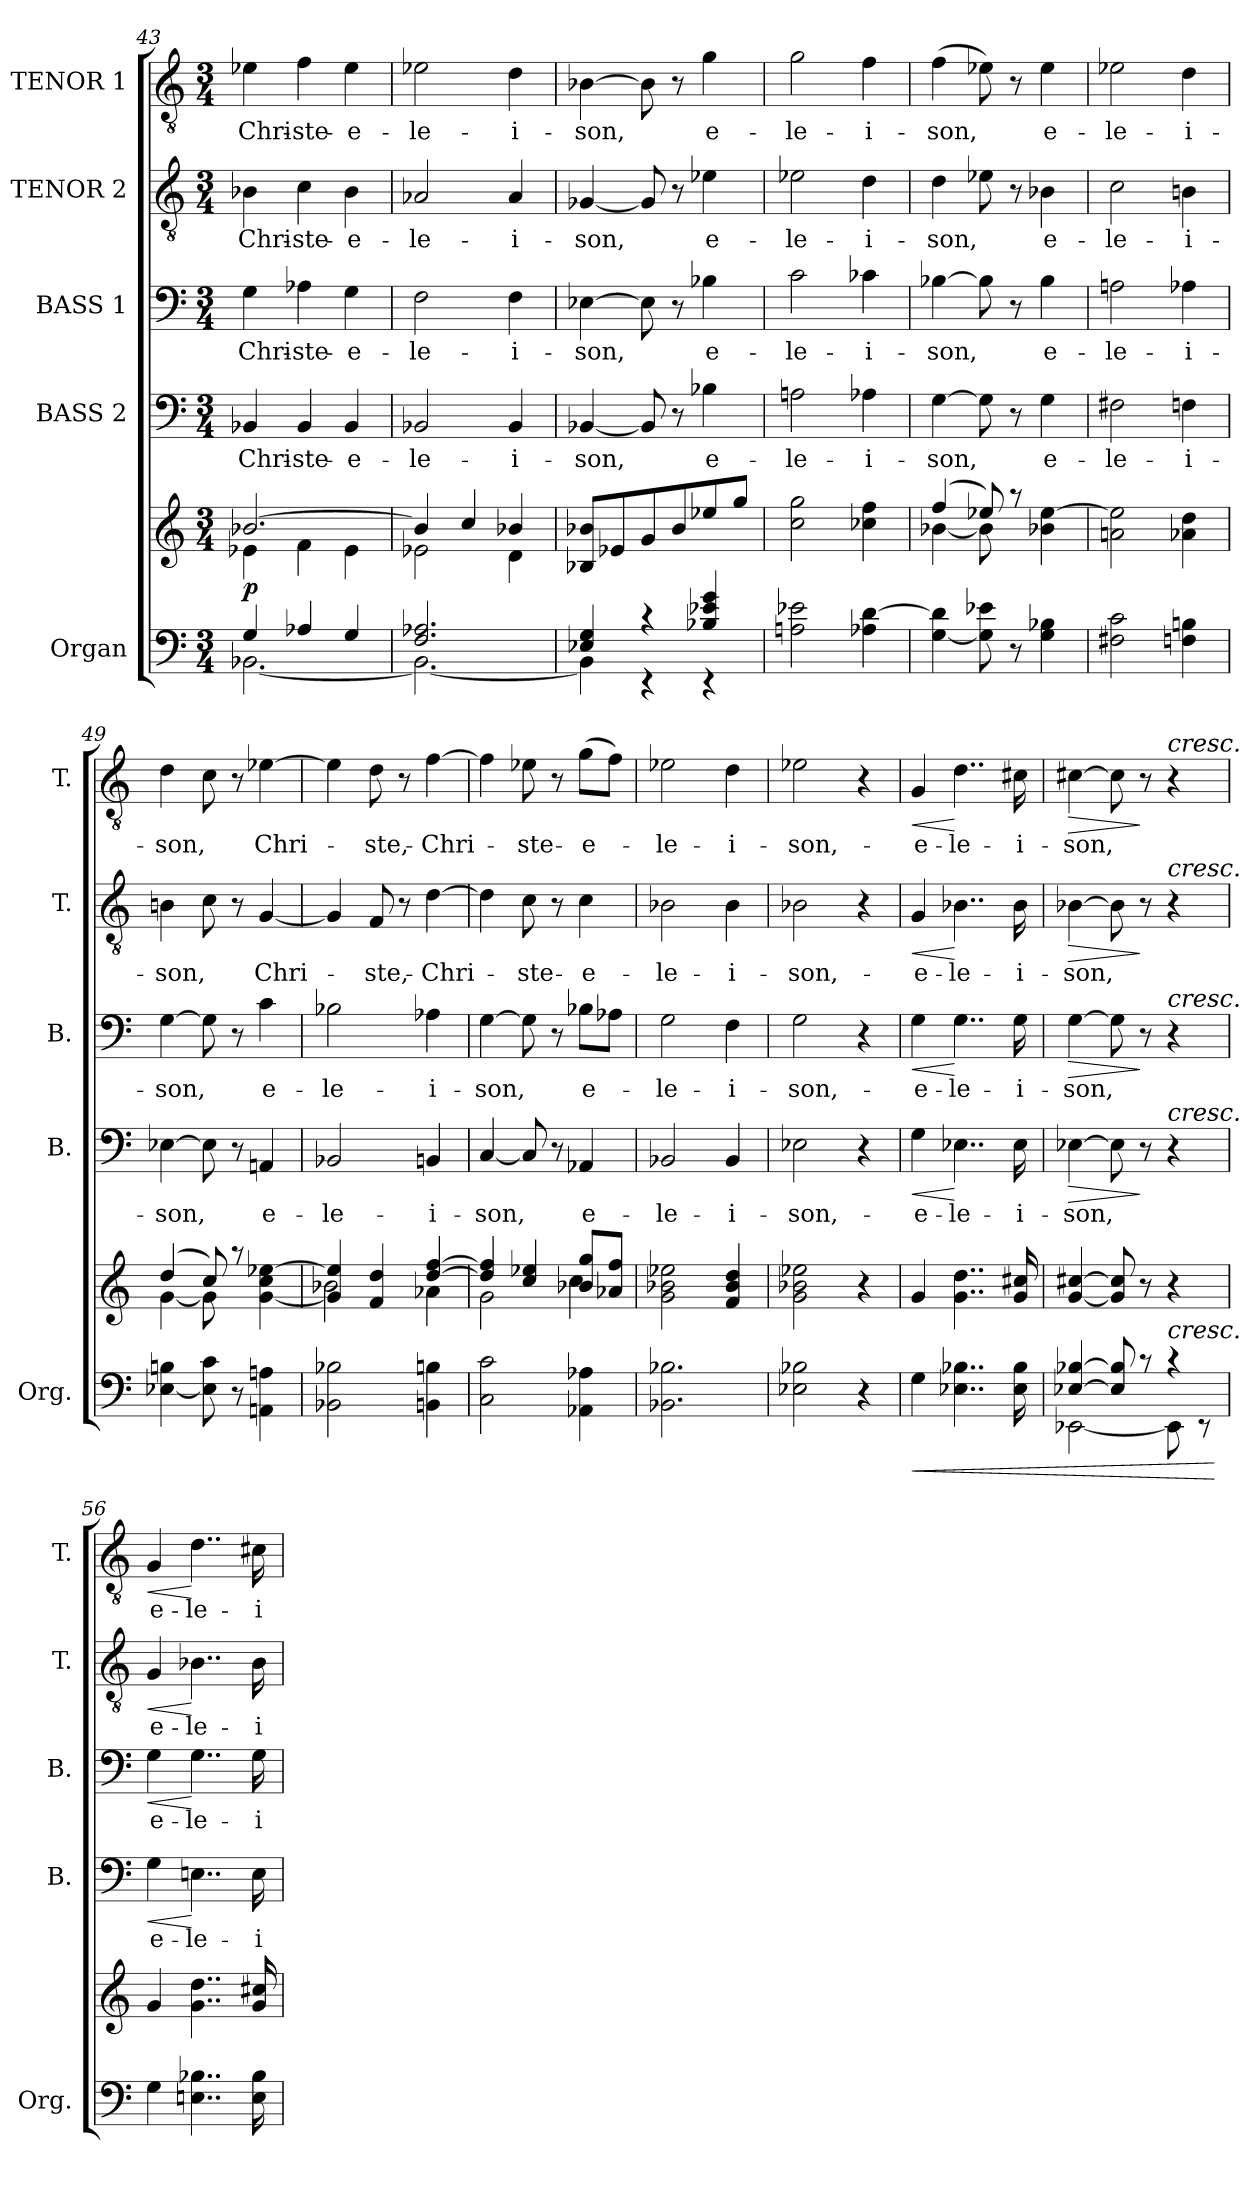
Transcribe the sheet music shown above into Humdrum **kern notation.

**kern	**kern	**dynam	**kern	**text	**dynam	**kern	**text	**dynam	**kern	**text	**dynam	**kern	**text	**dynam
*part5	*part5	*part5	*part4	*part4	*part4	*part3	*part3	*part3	*part2	*part2	*part2	*part1	*part1	*part1
*staff6	*staff5	*staff5/6	*staff4	*staff4	*staff4	*staff3	*staff3	*staff3	*staff2	*staff2	*staff2	*staff1	*staff1	*staff1
*I"Organ	*	*	*I"BASS 2	*	*	*I"BASS 1	*	*	*I"TENOR 2	*	*	*I"TENOR 1	*	*
*I'Org.	*	*	*I'B.	*	*	*I'B.	*	*	*I'T.	*	*	*I'T.	*	*
*clefF4	*clefG2	*	*clefF4	*	*	*clefF4	*	*	*clefGv2	*	*	*clefGv2	*	*
*	*	*	*	*	*	*	*	*	*ITrd7c12	*	*	*ITrd7c12	*	*
*k[]	*k[]	*	*k[]	*	*	*k[]	*	*	*k[]	*	*	*k[]	*	*
*C:	*C:	*	*C:	*	*	*C:	*	*	*C:	*	*	*C:	*	*
*M3/4	*M3/4	*	*M3/4	*	*	*M3/4	*	*	*M3/4	*	*	*M3/4	*	*
=43	=43	=43	=43	=43	=43	=43	=43	=43	=43	=43	=43	=43	=43	=43
*^	*^	*	*	*	*	*	*	*	*	*	*	*	*	*
!	!	!	!	!LO:DY:a=2	!	!LO:LY:b	!	!	!LO:LY:b	!	!	!LO:LY:b	!	!	!LO:LY:b	!
4G/	[<2.BB-X\	[>2.b-X/	4e-X\	p	4BB-X/	-Chri-	.	4G\	-Chri-	.	4BB-X\	-Chri-	.	4E-X\	-Chri-	.
!	!	!	!	!	!	!LO:LY:b	!	!	!LO:LY:b	!	!	!LO:LY:b	!	!	!LO:LY:b	!
4A-X/	.	.	4f\	.	4BB-/	-ste-	.	4A-X\	-ste-	.	4C\	-ste-	.	4F\	-ste-	.
!	!	!	!	!	!	!LO:LY:b	!	!	!LO:LY:b	!	!	!LO:LY:b	!	!	!LO:LY:b	!
4G/	.	.	4e-\	.	4BB-/	-e-	.	4G\	-e-	.	4BB-\	-e-	.	4E-\	-e-	.
=44	=44	=44	=44	=44	=44	=44	=44	=44	=44	=44	=44	=44	=44	=44	=44	=44
!	!	!	!	!	!	!LO:LY:b	!	!	!LO:LY:b	!	!	!LO:LY:b	!	!	!LO:LY:b	!
2.F/ 2.A-X/	2.BB-\_	4b-/]	2e-X\	.	2BB-X/	-le-	.	2F\	-le-	.	2AA-X/	-le-	.	2E-X\	-le-	.
.	.	4cc/	.	.	.	.	.	.	.	.	.	.	.	.	.	.
!	!	!	!	!	!	!LO:LY:b	!	!	!LO:LY:b	!	!	!LO:LY:b	!	!	!LO:LY:b	!
.	.	4b-X/	4d\	.	4BB-/	-i-	.	4F\	-i-	.	4AA-/	-i-	.	4D\	-i-	.
=45	=45	=45	=45	=45	=45	=45	=45	=45	=45	=45	=45	=45	=45	=45	=45	=45
!	!	!	!	!	!	!LO:LY:b	!	!	!LO:LY:b	!	!	!LO:LY:b	!	!	!LO:LY:b	!
*	*	*v	*v	*	*	*	*	*	*	*	*	*	*	*	*	*
4E-X/ 4G/	4BB-\]	8B-X/ 8b-X/L	.	[<4BB-X/	-son,	.	[>4E-X\	-son,	.	[<4GG-X/	-son,	.	[>4BB-X\	-son,	.
.	.	8e-X/	.	.	.	.	.	.	.	.	.	.	.	.	.
4rc	4rEE	8g/	.	8BB-/]	.	.	8E-\]	.	.	8GG-/]	.	.	8BB-\]	.	.
.	.	8b-/	.	8r	.	.	8r	.	.	8r	.	.	8r	.	.
!	!	!	!	!	!LO:LY:b	!	!	!LO:LY:b	!	!	!LO:LY:b	!	!	!LO:LY:b	!
4B-X/ 4e-X/ 4g/	4rEE	8ee-X/	.	4B-X\	e-	.	4B-X\	e-	.	4E-X\	e-	.	4G\	e-	.
.	.	8gg/J	.	.	.	.	.	.	.	.	.	.	.	.	.
*v	*v	*	*	*	*	*	*	*	*	*	*	*	*	*	*
=46	=46	=46	=46	=46	=46	=46	=46	=46	=46	=46	=46	=46	=46	=46
!	!	!	!	!LO:LY:b	!	!	!LO:LY:b	!	!	!LO:LY:b	!	!	!LO:LY:b	!
2An\ 2e-X\	2cc\ 2gg\	.	2An\	-le-	.	2c\	-le-	.	2E-X\	-le-	.	2G\	-le-	.
!	!	!	!	!LO:LY:b	!	!	!LO:LY:b	!	!	!LO:LY:b	!	!	!LO:LY:b	!
4A-X\ [>4d\	4cc-X\ 4ff\	.	4A-X\	-i-	.	4c-X\	-i-	.	4D\	-i-	.	4F\	-i-	.
=47	=47	=47	=47	=47	=47	=47	=47	=47	=47	=47	=47	=47	=47	=47
*	*^	*	*	*	*	*	*	*	*	*	*	*	*	*
!	!	!	!	!	!LO:LY:b	!	!	!LO:LY:b	!	!	!LO:LY:b	!	!	!LO:LY:b	!
[<4G\ 4d\]	(4ff/	[<4b-X\	.	[>4G\	-son,	.	[>4B-X\	-son,	.	4D\	-son,	.	(>4F\	-son,	.
8G\] 8e-X\	8ee-X/)	8b-\]	.	8G\]	.	.	8B-\]	.	.	8E-X\	.	.	8E-X\)	.	.
8r	8raa	4.ryy	.	8r	.	.	8r	.	.	8r	.	.	8r	.	.
!	!	!	!	!	!LO:LY:b	!	!	!LO:LY:b	!	!	!LO:LY:b	!	!	!LO:LY:b	!
4G\ 4B-X\	4b-X\ [>4ee-\	.	.	4G\	e-	.	4B-\	e-	.	4BB-X\	e-	.	4E-\	e-	.
*	*v	*v	*	*	*	*	*	*	*	*	*	*	*	*	*
=48	=48	=48	=48	=48	=48	=48	=48	=48	=48	=48	=48	=48	=48	=48
!	!	!	!	!LO:LY:b	!	!	!LO:LY:b	!	!	!LO:LY:b	!	!	!LO:LY:b	!
2F#X\ 2c\	2an\ 2ee-\]	.	2F#X\	-le-	.	2An\	-le-	.	2C\	-le-	.	2E-X\	-le-	.
!	!	!	!	!LO:LY:b	!	!	!LO:LY:b	!	!	!LO:LY:b	!	!	!LO:LY:b	!
4Fn\ 4Bn\	4a-X\ 4dd\	.	4Fn\	-i-	.	4A-X\	-i-	.	4BBn\	-i-	.	4D\	-i-	.
=49	=49	=49	=49	=49	=49	=49	=49	=49	=49	=49	=49	=49	=49	=49
*	*^	*	*	*	*	*	*	*	*	*	*	*	*	*
!	!	!	!	!	!LO:LY:b	!	!	!LO:LY:b	!	!	!LO:LY:b	!	!	!LO:LY:b	!
[<4E-X\ 4Bn\	(4dd/	[<4g\	.	[>4E-X\	-son,	.	[>4G\	-son,	.	4BBn\	-son,	.	4D\	-son,	.
8E-\] 8c\	8cc/)	8g\]	.	8E-\]	.	.	8G\]	.	.	8C\	.	.	8C\	.	.
8r	8raa	4.ryy	.	8r	.	.	8r	.	.	8r	.	.	8r	.	.
!	!	!	!	!	!LO:LY:b	!	!	!LO:LY:b	!	!	!LO:LY:b	!	!	!LO:LY:b	!
4AAn\ 4An\	[<4g\ 4cc\ [>4ee-X\	.	.	4AAn/	e-	.	4c\	e-	.	[<4GG/	Chri-	.	[>4E-X\	Chri-	.
!!LO:PB:g=z
=50	=50	=50	=50	=50	=50	=50	=50	=50	=50	=50	=50	=50	=50	=50	=50
!	!	!	!	!	!LO:LY:b	!	!	!LO:LY:b	!	!	!	!	!	!	!
2BB-X\ 2B-X\	4g/] 4ee-/]	2b-X\	.	2BB-X/	-le-	.	2B-X\	-le-	.	4GG/]	.	.	4E-\]	.	.
!	!	!	!	!	!	!	!	!	!	!	!LO:LY:b	!	!	!LO:LY:b	!
.	4f/ 4dd/	.	.	.	.	.	.	.	.	8FF/	-ste,-	.	8D\	-ste,-	.
.	.	.	.	.	.	.	.	.	.	8r	.	.	8r	.	.
!	!	!	!	!	!LO:LY:b	!	!	!LO:LY:b	!	!	!LO:LY:b	!	!	!LO:LY:b	!
4BBn\ 4Bn\	[>4dd/ [>4ff/	4a-X\	.	4BBn/	-i-	.	4A-X\	-i-	.	[>4D\	-Chri-	.	[>4F\	-Chri-	.
=51	=51	=51	=51	=51	=51	=51	=51	=51	=51	=51	=51	=51	=51	=51	=51
!	!	!	!	!	!LO:LY:b	!	!	!LO:LY:b	!	!	!	!	!	!	!
2C\ 2c\	4dd/] 4ff/]	2g\	.	[<4C/	-son,	.	[>4G\	-son,	.	4D\]	.	.	4F\]	.	.
!	!	!	!	!	!	!	!	!	!	!	!LO:LY:b	!	!	!LO:LY:b	!
.	4cc/ 4ee-X/	.	.	8C/]	.	.	8G\]	.	.	8C\	-ste-	.	8E-X\	-ste-	.
.	.	.	.	8r	.	.	8r	.	.	8r	.	.	8r	.	.
!	!	!	!	!	!LO:LY:b	!	!	!LO:LY:b	!	!	!LO:LY:b	!	!	!LO:LY:b	!
4AA-X\ 4A-X\	8b-X/ 8gg/L	4cc\	.	4AA-X/	e-	.	8B-X\L	e-	.	4C\	-e-	.	(>8G\L	-e-	.
.	8a-X/ 8ff/J	.	.	.	.	.	8A-X\J	.	.	.	.	.	8F\J)	.	.
*	*v	*v	*	*	*	*	*	*	*	*	*	*	*	*	*
=52	=52	=52	=52	=52	=52	=52	=52	=52	=52	=52	=52	=52	=52	=52
!	!	!	!	!LO:LY:b	!	!	!LO:LY:b	!	!	!LO:LY:b	!	!	!LO:LY:b	!
2.BB-X\ 2.B-X\	2g\ 2b-X\ 2ee-X\	.	2BB-X/	-le-	.	2G\	-le-	.	2BB-X\	-le-	.	2E-X\	-le-	.
!	!	!	!	!LO:LY:b	!	!	!LO:LY:b	!	!	!LO:LY:b	!	!	!LO:LY:b	!
.	4f/ 4b-/ 4dd/	.	4BB-/	-i-	.	4F\	-i-	.	4BB-\	-i-	.	4D\	-i-	.
=53	=53	=53	=53	=53	=53	=53	=53	=53	=53	=53	=53	=53	=53	=53
!	!	!	!	!LO:LY:b	!	!	!LO:LY:b	!	!	!LO:LY:b	!	!	!LO:LY:b	!
2E-X\ 2B-X\	2g\ 2b-X\ 2ee-X\	.	2E-X\	-son,-	.	2G\	-son,-	.	2BB-X\	-son,-	.	2E-X\	-son,-	.
4r	4r	.	4r	.	.	4r	.	.	4r	.	.	4r	.	.
=54	=54	=54	=54	=54	=54	=54	=54	=54	=54	=54	=54	=54	=54	=54
!	!	!LO:HP:b=2	!	!LO:LY:b	!LO:HP:b	!	!LO:LY:b	!LO:HP:b	!	!LO:LY:b	!LO:HP:b	!	!LO:LY:b	!LO:HP:b
*	*^	*	*	*	*	*	*	*	*	*	*	*	*	*
4G\	4g/	4ryy	<	4G\	-e-	<	4G\	-e-	<	4GG/	-e-	<	4GG/	-e-	<
!	!	!	!	!	!LO:LY:b	!	!	!LO:LY:b	!	!	!LO:LY:b	!	!	!LO:LY:b	!
4..E-X\ 4..B-X\	4..g\ 4..dd\	2ryy	.	4..E-X\	-le-	[	4..G\	-le-	[	4..BB-X\	-le-	[	4..D\	-le-	[
!	!	!	!	!	!LO:LY:b	!	!	!LO:LY:b	!	!	!LO:LY:b	!	!	!LO:LY:b	!
16E-\ 16B-\	16g/ 16cc#X/	.	.	16E-\	-i-	.	16G\	-i-	.	16BB-\	-i-	.	16C#X\	-i-	.
=55	=55	=55	=55	=55	=55	=55	=55	=55	=55	=55	=55	=55	=55	=55	=55
*^	*	*	*	*	*	*	*	*	*	*	*	*	*	*	*
!	!	!	!	!	!	!LO:LY:b	!LO:HP:b	!	!LO:LY:b	!LO:HP:b	!	!LO:LY:b	!LO:HP:b	!	!LO:LY:b	!LO:HP:b
[>4E-X/ [>4B-X/	[<2EE-X\	[<4g/ [>4cc#X/	4.ryy	.	[>4E-X\	-son,	>	[>4G\	-son,	>	[>4BB-X\	-son,	>	[>4C#X\	-son,	>
8E-/] 8B-/]	.	8g/] 8cc#/]	.	.	8E-\]	.	.	8G\]	.	.	8BB-\]	.	.	8C#\]	.	.
8rc	.	8r	4.ryy	.	8r	.	]	8r	.	]	8r	.	]	8r	.	]
!	!	!	!	!	!	!	!	!	!	!	!	!	!	!LO:TX:a:i:t=cresc.	!	!
!	!	!	!	!	!	!	!	!	!	!	!LO:TX:a:i:t=cresc.	!	!	!	!	!
!	!	!	!	!	!	!	!	!LO:TX:a:i:t=cresc.	!	!	!	!	!	!	!	!
!	!	!	!	!	!LO:TX:a:i:t=cresc.	!	!	!	!	!	!	!	!	!	!	!
!LO:TX:a:i:t=cresc.	!	!	!	!	!	!	!	!	!	!	!	!	!	!	!	!
4rc	8EE-\]	4r	.	.	4r	.	.	4r	.	.	4r	.	.	4r	.	.
.	8rEE	.	.	.	.	.	.	.	.	.	.	.	.	.	.	.
*v	*v	*	*	*	*	*	*	*	*	*	*	*	*	*	*	*
*	*v	*v	*	*	*	*	*	*	*	*	*	*	*	*	*
.	.	[	.	.	.	.	.	.	.	.	.	.	.	.
=56	=56	=56	=56	=56	=56	=56	=56	=56	=56	=56	=56	=56	=56	=56
*	*^	*	*	*	*	*	*	*	*	*	*	*	*	*
!	!	!	!	!	!LO:LY:b	!LO:HP:b	!	!LO:LY:b	!LO:HP:b	!	!LO:LY:b	!LO:HP:b	!	!LO:LY:b	!LO:HP:b
4G\	4g/	4ryy	.	4G\	e-	<	4G\	e-	<	4GG/	e-	<	4GG/	e-	<
!	!	!	!	!	!LO:LY:b	!	!	!LO:LY:b	!	!	!LO:LY:b	!	!	!LO:LY:b	!
4..En\ 4..B-X\	4..g\ 4..dd\	2ryy	.	4..En\	-le-	[	4..G\	-le-	[	4..BB-X\	-le-	[	4..D\	-le-	[
!	!	!	!	!	!LO:LY:b	!	!	!LO:LY:b	!	!	!LO:LY:b	!	!	!LO:LY:b	!
16E\ 16B-\	16g/ 16cc#X/	.	.	16E\	-i-	.	16G\	-i-	.	16BB-\	-i-	.	16C#X\	-i-	.
*	*v	*v	*	*	*	*	*	*	*	*	*	*	*	*	*
=	=	=	=	=	=	=	=	=	=	=	=	=	=	=
*-	*-	*-	*-	*-	*-	*-	*-	*-	*-	*-	*-	*-	*-	*-
